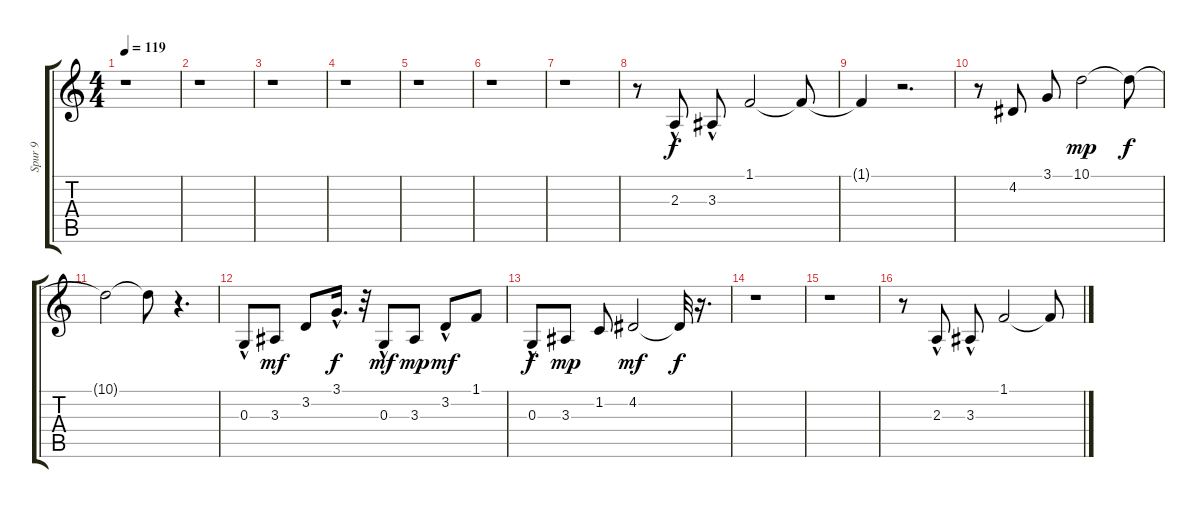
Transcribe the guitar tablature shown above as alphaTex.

\track ("Spur 9" "Spur 9") {instrument electricgrandpiano}
\staff {score tabs}
\tuning (E4 B3 G3 D3 A2 E2) {hide}
\ts (4 4)
\tempo 119
\clef g2
\ks c
r.1{dy f} |
r.1 |
r.1 |
r.1 |
r.1 |
r.1 |
r.1 |
r.8 2.3{hac}.8 3.3{hac}.8 1.1.2 1.1{t}.8 |
1.1{t}.4 r.2{d} |
r.8 4.2.8 3.1.8 10.1.2{dy mp} 10.1{t}.8{dy f} |
10.1{t}.2 10.1{t}.8 r.4{d} |
0.3{hac}.8 3.3.8{dy mf} 3.2.8 3.1{hac}.16{d dy f} r.32 0.3{hac}.8{dy mf} 3.3.8{dy mp} 3.2{hac}.8{dy mf} 1.1.8 |
0.3{hac}.8{dy f} 3.3.8{dy mp} 1.2.8 4.2.2{dy mf} 4.2{t}.32{dy f} r.16{d} |
r.1 |
r.1 |
r.8 2.3{hac}.8 3.3{hac}.8 1.1.2 1.1{t}.8
